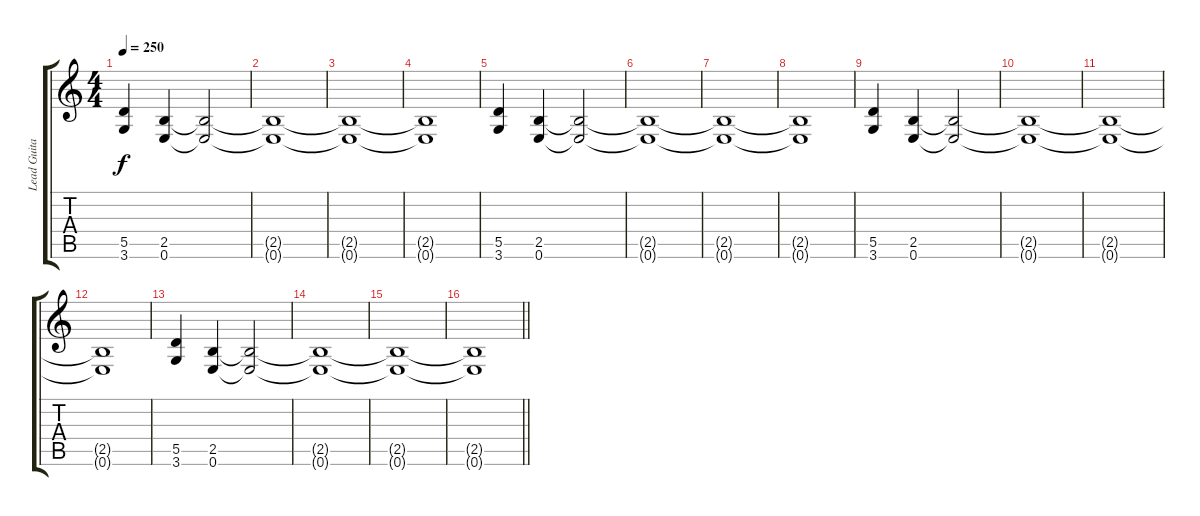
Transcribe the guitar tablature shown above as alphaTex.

\track ("Lead Guitar" "Lead Guita") {instrument distortionguitar}
\staff {score tabs}
\tuning (E4 B3 G3 D3 A2 E2) {hide}
\ts (4 4)
\tempo 250
\clef g2
\ks c
(5.5 3.6).4{dy f} (2.5 0.6).4 (2.5{t} 0.6{t}).2 |
(2.5{t} 0.6{t}).1 |
(2.5{t} 0.6{t}).1 |
(2.5{t} 0.6{t}).1 |
(5.5 3.6).4 (2.5 0.6).4 (2.5{t} 0.6{t}).2 |
(2.5{t} 0.6{t}).1 |
(2.5{t} 0.6{t}).1 |
(2.5{t} 0.6{t}).1 |
(5.5 3.6).4 (2.5 0.6).4 (2.5{t} 0.6{t}).2 |
(2.5{t} 0.6{t}).1 |
(2.5{t} 0.6{t}).1 |
(2.5{t} 0.6{t}).1 |
(5.5 3.6).4 (2.5 0.6).4 (2.5{t} 0.6{t}).2 |
(2.5{t} 0.6{t}).1 |
(2.5{t} 0.6{t}).1 |
\barLineRight lightlight
(2.5{t} 0.6{t}).1
